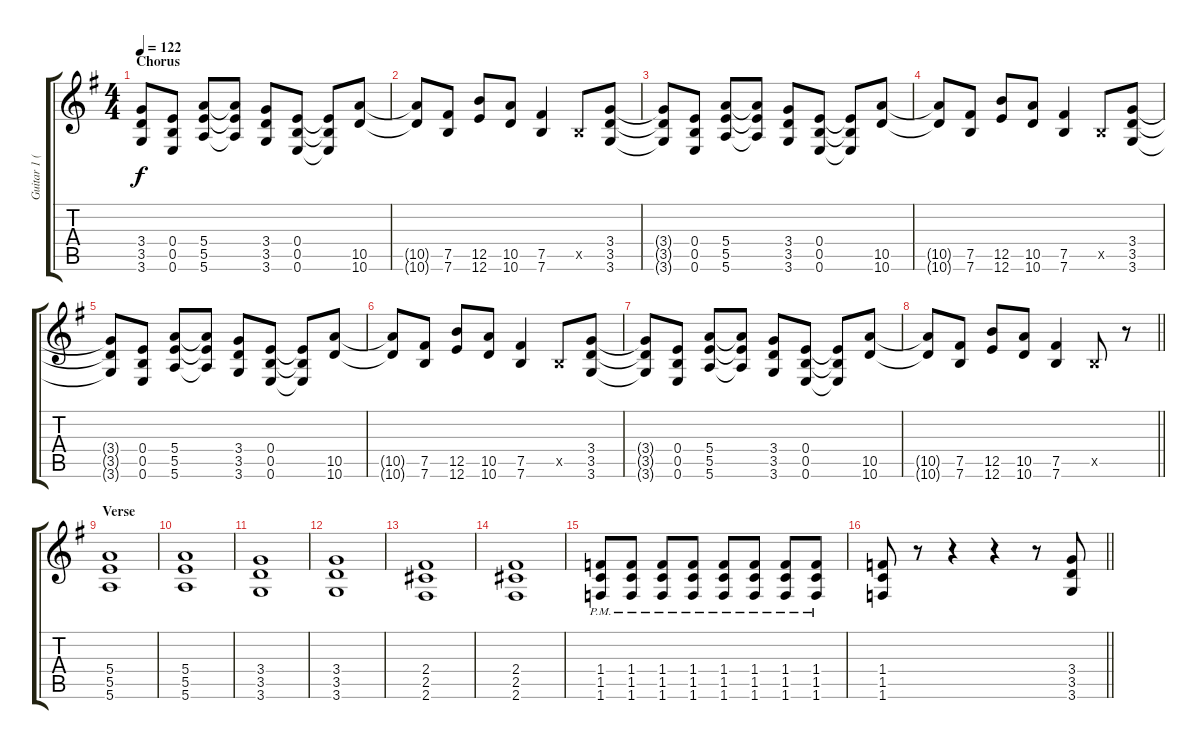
\track ("Guitar 1 (Em tuning)" "Guitar 1 (") {instrument electricguitarclean}
\staff {score tabs}
\tuning (E4 B3 G3 E3 B2 E2) {hide}
\ts (4 4)
\section ("" "Chorus")
\tempo 122
\clef g2
\ks g
(3.4{t} 3.5{t} 3.6{t}).8{dy f} (0.4 0.5 0.6).8 (5.4 5.5 5.6).8 (5.4{t} 5.5{t} 5.6{t}).8 (3.4 3.5 3.6).8 (0.4 0.5 0.6).8 (0.4{t} 0.5{t} 0.6{t}).8 (10.5 10.6).8 |
(10.5{t} 10.6{t}).8 (7.5 7.6).8 (12.5 12.6).8 (10.5 10.6).8 (7.5 7.6).4 0.5{x}.8 (3.4 3.5 3.6).8 |
(3.4{t} 3.5{t} 3.6{t}).8 (0.4 0.5 0.6).8 (5.4 5.5 5.6).8 (5.4{t} 5.5{t} 5.6{t}).8 (3.4 3.5 3.6).8 (0.4 0.5 0.6).8 (0.4{t} 0.5{t} 0.6{t}).8 (10.5 10.6).8 |
(10.5{t} 10.6{t}).8 (7.5 7.6).8 (12.5 12.6).8 (10.5 10.6).8 (7.5 7.6).4 0.5{x}.8 (3.4 3.5 3.6).8 |
(3.4{t} 3.5{t} 3.6{t}).8 (0.4 0.5 0.6).8 (5.4 5.5 5.6).8 (5.4{t} 5.5{t} 5.6{t}).8 (3.4 3.5 3.6).8 (0.4 0.5 0.6).8 (0.4{t} 0.5{t} 0.6{t}).8 (10.5 10.6).8 |
(10.5{t} 10.6{t}).8 (7.5 7.6).8 (12.5 12.6).8 (10.5 10.6).8 (7.5 7.6).4 0.5{x}.8 (3.4 3.5 3.6).8 |
(3.4{t} 3.5{t} 3.6{t}).8 (0.4 0.5 0.6).8 (5.4 5.5 5.6).8 (5.4{t} 5.5{t} 5.6{t}).8 (3.4 3.5 3.6).8 (0.4 0.5 0.6).8 (0.4{t} 0.5{t} 0.6{t}).8 (10.5 10.6).8 |
\barLineRight lightlight
(10.5{t} 10.6{t}).8 (7.5 7.6).8 (12.5 12.6).8 (10.5 10.6).8 (7.5 7.6).4 0.5{x}.8 r.8 |
\section ("" "Verse")
(5.4 5.5 5.6).1 |
(5.4 5.5 5.6).1 |
(3.4 3.5 3.6).1 |
(3.4 3.5 3.6).1 |
(2.4 2.5 2.6).1 |
(2.4 2.5 2.6).1 |
(1.4{pm} 1.5{pm} 1.6{pm}).8 (1.4{pm} 1.5{pm} 1.6{pm}).8 (1.4{pm} 1.5{pm} 1.6{pm}).8 (1.4{pm} 1.5{pm} 1.6{pm}).8 (1.4{pm} 1.5{pm} 1.6{pm}).8 (1.4{pm} 1.5{pm} 1.6{pm}).8 (1.4{pm} 1.5{pm} 1.6{pm}).8 (1.4{pm} 1.5{pm} 1.6{pm}).8 |
\barLineRight lightlight
(1.4 1.5 1.6).8 r.8 r.4 r.4 r.8 (3.4 3.5 3.6).8
